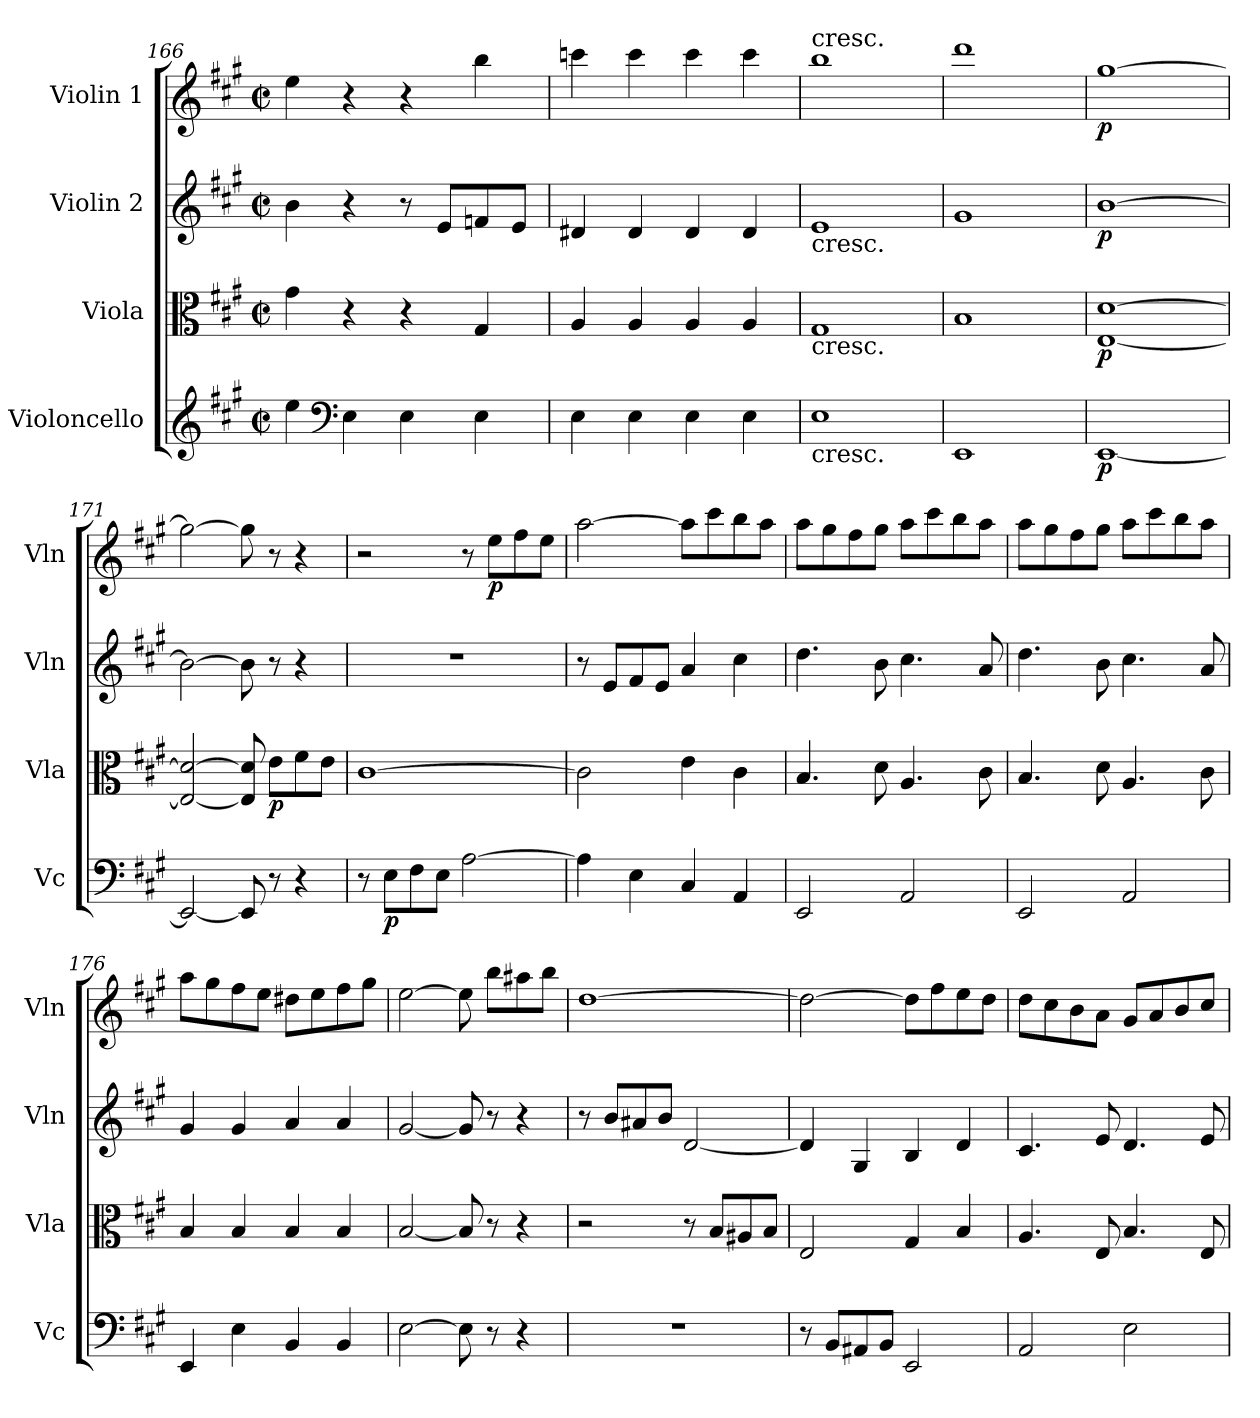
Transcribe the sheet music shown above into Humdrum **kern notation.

**kern	**dynam	**kern	**dynam	**kern	**dynam	**kern	**dynam
*part4	*part4	*part3	*part3	*part2	*part2	*part1	*part1
*staff4	*staff4	*staff3	*staff3	*staff2	*staff2	*staff1	*staff1
*I"Violoncello	*	*I"Viola	*	*I"Violin 2	*	*I"Violin 1	*
*I'Vc	*	*I'Vla	*	*I'Vln	*	*I'Vln	*
*clefG2	*	*clefC3	*	*clefG2	*	*clefG2	*
*k[f#c#g#]	*	*k[f#c#g#]	*	*k[f#c#g#]	*	*k[f#c#g#]	*
*A:	*	*A:	*	*A:	*	*A:	*
*M2/2	*	*M2/2	*	*M2/2	*	*M2/2	*
*met(c|)	*	*met(c|)	*	*met(c|)	*	*met(c|)	*
=166	=166	=166	=166	=166	=166	=166	=166
4ee\	.	4g#\	.	4b\	.	4ee\	.
*clefF4	*	*	*	*	*	*	*
4E\	.	4r	.	4r	.	4r	.
4E\	.	4r	.	8r	.	4r	.
.	.	.	.	8e/L	.	.	.
4E\	.	4G#/	.	8fn/	.	4bb\	.
.	.	.	.	8e/J	.	.	.
!!LO:PB:g=z
=167	=167	=167	=167	=167	=167	=167	=167
4E\	.	4A/	.	4d#X/	.	4cccn\	.
4E\	.	4A/	.	4d#/	.	4ccc\	.
4E\	.	4A/	.	4d#/	.	4ccc\	.
4E\	.	4A/	.	4d#/	.	4ccc\	.
=168	=168	=168	=168	=168	=168	=168	=168
!	!	!	!	!	!	!LO:TX:a:t=cresc.	!
!	!	!	!	!LO:TX:b:t=cresc.	!	!	!
!	!	!LO:TX:b:t=cresc.	!	!	!	!	!
!LO:TX:b:t=cresc.	!	!	!	!	!	!	!
1E	.	1G#	.	1e	.	1bb	.
=169	=169	=169	=169	=169	=169	=169	=169
1EE	.	1B	.	1g#	.	1ddd	.
=170	=170	=170	=170	=170	=170	=170	=170
!	!LO:DY:b	!	!LO:DY:b	!	!LO:DY:b	!	!LO:DY:b
[1EE	p	[1E [1d	p	[1b	p	[1gg#	p
=171	=171	=171	=171	=171	=171	=171	=171
2EE/_	.	2E/_ 2d/_	.	2b\_	.	2gg#\_	.
8EE/]	.	8E/] 8d/]	.	8b\]	.	8gg#\]	.
!	!	!	!LO:DY:b	!	!	!	!
8r	.	8e\L	p	8r	.	8r	.
4r	.	8f#\	.	4r	.	4r	.
.	.	8e\J	.	.	.	.	.
=172	=172	=172	=172	=172	=172	=172	=172
8r	.	[1c#	.	1r	.	2r	.
!	!LO:DY:b	!	!	!	!	!	!
8E\L	p	.	.	.	.	.	.
8F#\	.	.	.	.	.	.	.
8E\J	.	.	.	.	.	.	.
[2A\	.	.	.	.	.	8r	.
!	!	!	!	!	!	!	!LO:DY:b
.	.	.	.	.	.	8ee\L	p
.	.	.	.	.	.	8ff#\	.
.	.	.	.	.	.	8ee\J	.
!!LO:LB:g=z
=173	=173	=173	=173	=173	=173	=173	=173
4A\]	.	2c#\]	.	8r	.	[2aa\	.
.	.	.	.	8e/L	.	.	.
4E\	.	.	.	8f#/	.	.	.
.	.	.	.	8e/J	.	.	.
4C#/	.	4e\	.	4a/	.	8aa\L]	.
.	.	.	.	.	.	8ccc#\	.
4AA/	.	4c#\	.	4cc#\	.	8bb\	.
.	.	.	.	.	.	8aa\J	.
=174	=174	=174	=174	=174	=174	=174	=174
2EE/	.	4.B/	.	4.dd\	.	8aa\L	.
.	.	.	.	.	.	8gg#\	.
.	.	.	.	.	.	8ff#\	.
.	.	8d\	.	8b\	.	8gg#\J	.
2AA/	.	4.A/	.	4.cc#\	.	8aa\L	.
.	.	.	.	.	.	8ccc#\	.
.	.	.	.	.	.	8bb\	.
.	.	8c#\	.	8a/	.	8aa\J	.
=175	=175	=175	=175	=175	=175	=175	=175
2EE/	.	4.B/	.	4.dd\	.	8aa\L	.
.	.	.	.	.	.	8gg#\	.
.	.	.	.	.	.	8ff#\	.
.	.	8d\	.	8b\	.	8gg#\J	.
2AA/	.	4.A/	.	4.cc#\	.	8aa\L	.
.	.	.	.	.	.	8ccc#\	.
.	.	.	.	.	.	8bb\	.
.	.	8c#\	.	8a/	.	8aa\J	.
=176	=176	=176	=176	=176	=176	=176	=176
4EE/	.	4B/	.	4g#/	.	8aa\L	.
.	.	.	.	.	.	8gg#\	.
4E\	.	4B/	.	4g#/	.	8ff#\	.
.	.	.	.	.	.	8ee\J	.
4BB/	.	4B/	.	4a/	.	8dd#X\L	.
.	.	.	.	.	.	8ee\	.
4BB/	.	4B/	.	4a/	.	8ff#\	.
.	.	.	.	.	.	8gg#\J	.
!!LO:PB:g=z
=177	=177	=177	=177	=177	=177	=177	=177
[2E\	.	[2B/	.	[2g#/	.	[2ee\	.
8E\]	.	8B/]	.	8g#/]	.	8ee\]	.
8r	.	8r	.	8r	.	8bb\L	.
4r	.	4r	.	4r	.	8aa#X\	.
.	.	.	.	.	.	8bb\J	.
=178	=178	=178	=178	=178	=178	=178	=178
1r	.	2r	.	8r	.	[1dd	.
.	.	.	.	8b/L	.	.	.
.	.	.	.	8a#X/	.	.	.
.	.	.	.	8b/J	.	.	.
.	.	8r	.	[2d/	.	.	.
.	.	8B/L	.	.	.	.	.
.	.	8A#X/	.	.	.	.	.
.	.	8B/J	.	.	.	.	.
=179	=179	=179	=179	=179	=179	=179	=179
8r	.	2E/	.	4d/]	.	2dd\_	.
8BB/L	.	.	.	.	.	.	.
8AA#X/	.	.	.	4G#/	.	.	.
8BB/J	.	.	.	.	.	.	.
2EE/	.	4G#/	.	4B/	.	8dd\L]	.
.	.	.	.	.	.	8ff#\	.
.	.	4B/	.	4d/	.	8ee\	.
.	.	.	.	.	.	8dd\J	.
=180	=180	=180	=180	=180	=180	=180	=180
2AA/	.	4.A/	.	4.c#/	.	8dd\L	.
.	.	.	.	.	.	8cc#\	.
.	.	.	.	.	.	8b\	.
.	.	8E/	.	8e/	.	8a\J	.
2E\	.	4.B/	.	4.d/	.	8g#/L	.
.	.	.	.	.	.	8a/	.
.	.	.	.	.	.	8b/	.
.	.	8E/	.	8e/	.	8cc#/J	.
=	=	=	=	=	=	=	=
*-	*-	*-	*-	*-	*-	*-	*-
